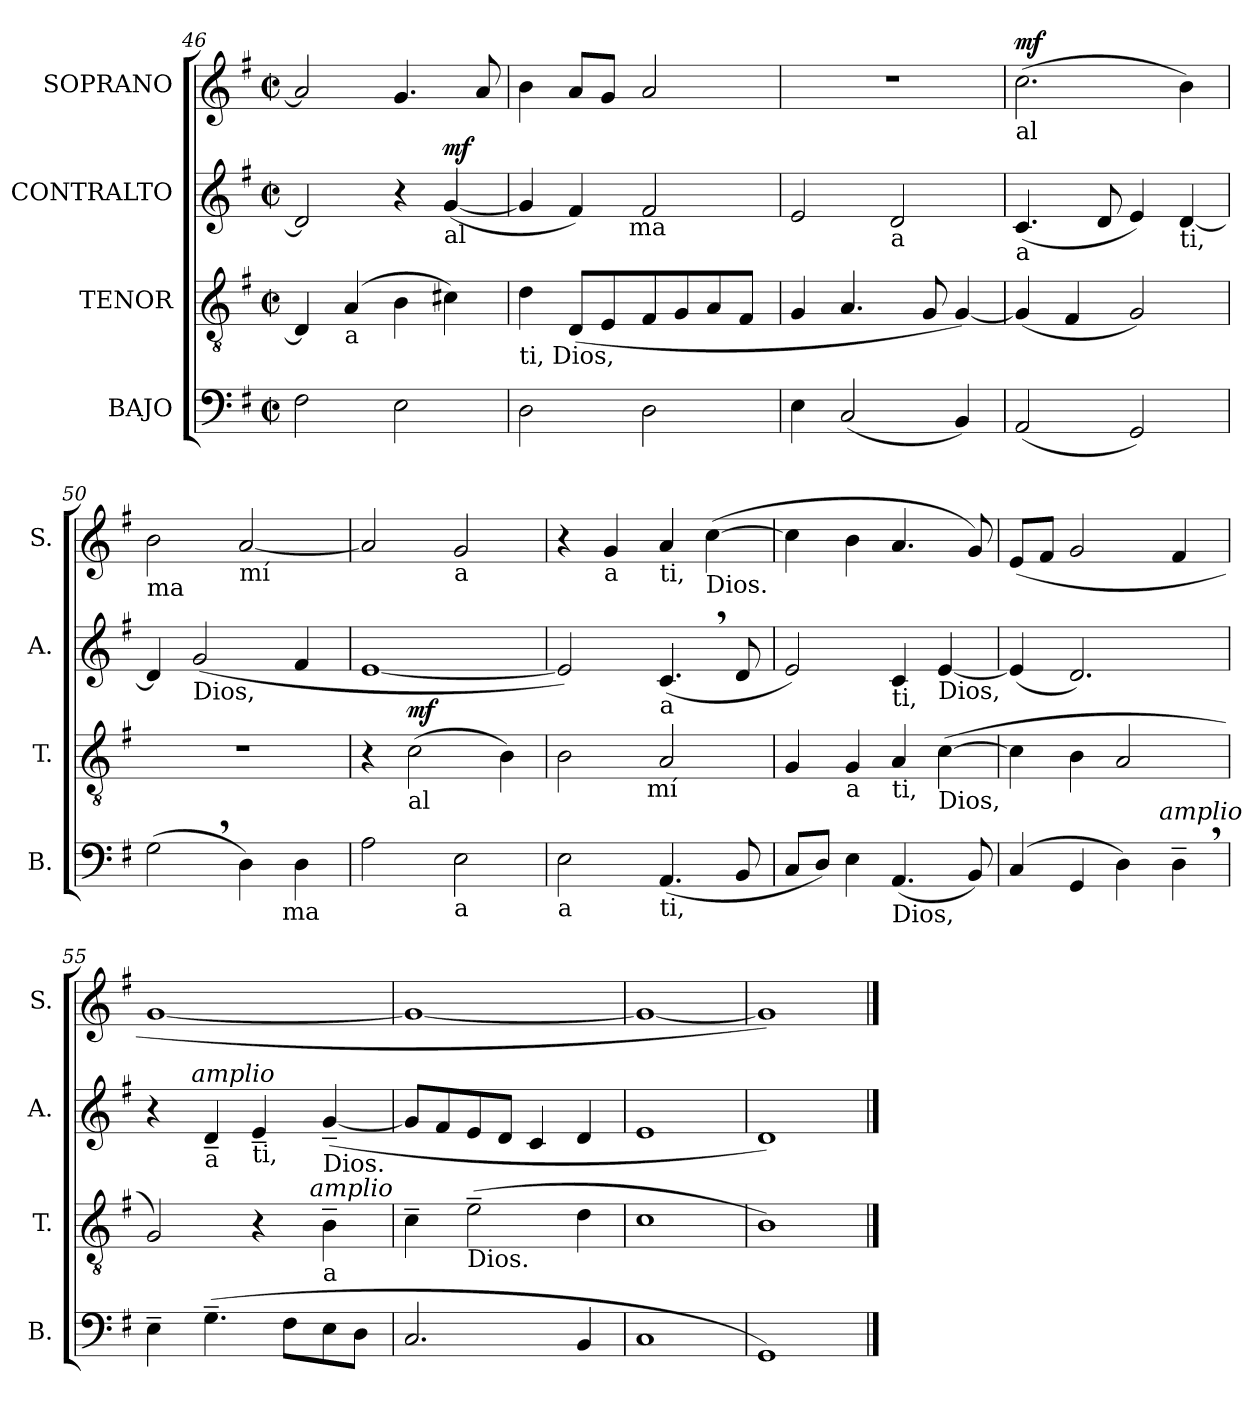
**kern	**kern	**dynam	**kern	**dynam	**kern	**dynam
*part4	*part3	*part3	*part2	*part2	*part1	*part1
*staff4	*staff3	*staff3	*staff2	*staff2	*staff1	*staff1
*I"BAJO	*I"TENOR	*	*I"CONTRALTO	*	*I"SOPRANO	*
*I'B.	*I'T.	*	*I'A.	*	*I'S.	*
*clefF4	*clefGv2	*	*clefG2	*	*clefG2	*
*ITrd7c12	*	*	*	*	*	*
*k[f#]	*k[f#]	*	*k[f#]	*	*k[f#]	*
*G:	*G:	*	*G:	*	*G:	*
*M2/2	*M2/2	*	*M2/2	*	*M2/2	*
*met(c|)	*met(c|)	*	*met(c|)	*	*met(c|)	*
=46	=46	=46	=46	=46	=46	=46
2FF#\	4D/]	.	2d/]	.	2a/]	.
!	!LO:TX:b:t=a	!	!	!	!	!
.	(4A/	.	.	.	.	.
2EE\	4B\	.	4r	.	4.g/	.
!	!	!	!LO:TX:b:t=al	!	!	!
!	!	!	!	!LO:DY:a	!	!
.	4c#X\)	.	(<[<4g/	mf	.	.
.	.	.	.	.	8a/	.
=47	=47	=47	=47	=47	=47	=47
!	!LO:TX:b:t=ti, Dios,	!	!	!	!	!
*	*	*	*^	*	*	*
2DD\	4d\	.	4g/]	4...ryy	.	4b\	.
.	(<8D/L	.	4f#/)	.	.	8a/L	.
.	8E/	.	.	.	.	8g/J	.
!	!	!	!	!LO:TX:b:t=ma	!	!	!
.	.	.	.	2ryy	.	.	.
2DD\	8F#/	.	2f#/	.	.	2a/	.
.	8G/	.	.	.	.	.	.
.	8A/	.	.	.	.	.	.
.	8F#/J	.	.	.	.	.	.
.	.	.	.	32ryy	.	.	.
=48	=48	=48	=48	=48	=48	=48	=48
!	!	!	!LO:TX:b:t=mí	!	!	!	!
*	*	*	*v	*v	*	*	*
4EE\	4G/	.	2e/	.	1r	.
(<2CC/	4.A/	.	.	.	.	.
!	!	!	!LO:TX:b:t=a	!	!	!
.	.	.	2d/	.	.	.
.	8G/	.	.	.	.	.
4BBB/)	[>4G/)	.	.	.	.	.
!!LO:PB:g=z
=49	=49	=49	=49	=49	=49	=49
!	!	!	!	!	!LO:TX:b:t=al	!
!	!	!	!LO:TX:b:t=a	!	!	!
!	!	!	!	!	!	!LO:DY:a
(<2AAA/	(<4G/]	.	(<4.c/	.	(>2.cc\	mf
.	4F#/	.	.	.	.	.
.	.	.	8d/	.	.	.
2GGG/)	2G/)	.	4e/)	.	.	.
!	!	!	!LO:TX:b:t=ti,	!	!	!
.	.	.	[<4d/	.	4b\)	.
=50	=50	=50	=50	=50	=50	=50
!	!	!	!	!	!LO:TX:b:t=ma	!
!LO:TX:b:t=al	!	!	!	!	!	!
*^	*	*	*	*	*	*
(>2GG,>\	2ryy	1r	.	4d/]	.	2b\	.
!	!	!	!	!LO:TX:b:t=Dios,	!	!	!
.	.	.	.	(<2g/	.	.	.
!	!	!	!	!	!	!LO:TX:b:t=mí	!
4DD\)	8..ryy	.	.	.	.	[<2a/	.
!	!LO:TX:b:t=ma	!	!	!	!	!	!
.	4ryy	.	.	.	.	.	.
4DD\	.	.	.	4f#/	.	.	.
.	32ryy	.	.	.	.	.	.
=51	=51	=51	=51	=51	=51	=51	=51
!LO:TX:b:t=mí	!	!	!	!	!	!	!
*v	*v	*	*	*	*	*	*
2AA\	4r	.	[<1e	.	2a/]	.
!	!LO:TX:b:t=al	!	!	!	!	!
!	!	!LO:DY:a	!	!	!	!
.	(>2c\	mf	.	.	.	.
!	!	!	!	!	!LO:TX:b:t=a	!
!LO:TX:b:t=a	!	!	!	!	!	!
2EE\	.	.	.	.	2g/	.
.	4B\)	.	.	.	.	.
=52	=52	=52	=52	=52	=52	=52
!	!LO:TX:b:t=ma	!	!	!	!	!
!LO:TX:b:t=a	!	!	!	!	!	!
*	*^	*	*	*	*	*
2EE\	2B\	4...ryy	.	2e/])	.	4r	.
!	!	!	!	!	!	!LO:TX:b:t=a	!
.	.	.	.	.	.	4g/	.
!	!	!LO:TX:b:t=mí	!	!	!	!	!
.	.	2ryy	.	.	.	.	.
!	!	!	!	!	!	!LO:TX:b:t=ti,	!
!	!	!	!	!LO:TX:b:t=a	!	!	!
!LO:TX:b:t=ti,	!	!	!	!	!	!	!
(4.AAA/	2A/	.	.	(<4.c,>/	.	4a/	.
!	!	!	!	!	!	!LO:TX:b:t=Dios.	!
.	.	.	.	.	.	(>[>4cc\	.
8BBB/	.	.	.	8d/	.	.	.
.	.	32ryy	.	.	.	.	.
=53	=53	=53	=53	=53	=53	=53	=53
!	!LO:TX:b:t=a	!	!	!	!	!	!
*	*v	*v	*	*	*	*	*
8CC/L	4G/	.	2e/)	.	4cc\]	.
8DD/J)	.	.	.	.	.	.
!	!LO:TX:b:t=a	!	!	!	!	!
4EE\	4G/	.	.	.	4b\	.
!	!	!	!LO:TX:b:t=ti,	!	!	!
!	!LO:TX:b:t=ti,	!	!	!	!	!
!LO:TX:b:t=Dios,	!	!	!	!	!	!
(4.AAA/	4A/	.	4c/	.	4.a/	.
!	!	!	!LO:TX:b:t=Dios,	!	!	!
!	!LO:TX:b:t=Dios,	!	!	!	!	!
.	(>[<4c\	.	[<4e/	.	.	.
8BBB/)	.	.	.	.	8g/)	.
!!LO:LB:g=z
=54	=54	=54	=54	=54	=54	=54
*^	*	*	*	*	*	*
(4CC/	2ryy	4c\]	.	(<4e/]	.	(>8e/L	.
.	.	.	.	.	.	8f#/J	.
4GGG/	.	4B\	.	2.d/)	.	2g/	.
4DD\)	8..ryy	2A/	.	.	.	.	.
!	!LO:TX:a:i:t=amplio	!	!	!	!	!	!
.	4ryy	.	.	.	.	.	.
4DD,>~>\	.	.	.	.	.	4f#/	.
.	32ryy	.	.	.	.	.	.
*v	*v	*	*	*	*	*	*
=55	=55	=55	=55	=55	=55	=55
*	*^	*	*^	*	*	*
4EE~>\	2G/)	2ryy	.	4r	8..ryy	.	[<1g	.
!	!	!	!	!	!LO:TX:a:i:t=amplio	!	!	!
.	.	.	.	.	2ryy	.	.	.
!	!	!	!	!LO:TX:b:t=a	!	!	!	!
(>4.GG~>\	.	.	.	4d~</	.	.	.	.
!	!	!	!	!LO:TX:b:t=ti,	!	!	!	!
.	4r	8..ryy	.	4e~</	.	.	.	.
8FF#\L	.	.	.	.	.	.	.	.
!	!	!LO:TX:a:i:t=amplio	!	!	!	!	!	!
.	.	4ryy	.	.	4ryy	.	.	.
!	!	!	!	!LO:TX:b:t=Dios.	!	!	!	!
!	!LO:TX:b:t=a	!	!	!	!	!	!	!
8EE\	4B~>\	.	.	(<[<4g~</	.	.	.	.
8DD\J	.	.	.	.	.	.	.	.
.	.	32ryy	.	.	32ryy	.	.	.
=56	=56	=56	=56	=56	=56	=56	=56	=56
!	!LO:TX:b:t=ti,	!	!	!	!	!	!	!
*	*v	*v	*	*	*	*	*	*
*	*	*	*v	*v	*	*	*
2.CC/	4c~>\	.	8g/L]	.	1g_	.
.	.	.	8f#/	.	.	.
!	!LO:TX:b:t=Dios.	!	!	!	!	!
.	(>2e~>\	.	8e/	.	.	.
.	.	.	8d/J	.	.	.
.	.	.	4c/	.	.	.
4BBB/	4d\	.	4d/	.	.	.
=57	=57	=57	=57	=57	=57	=57
1CC	1c	.	1e	.	1g_	.
=58	=58	=58	=58	=58	=58	=58
1GGG)	1B)	.	1d)	.	1g])	.
==	==	==	==	==	==	==
*-	*-	*-	*-	*-	*-	*-
